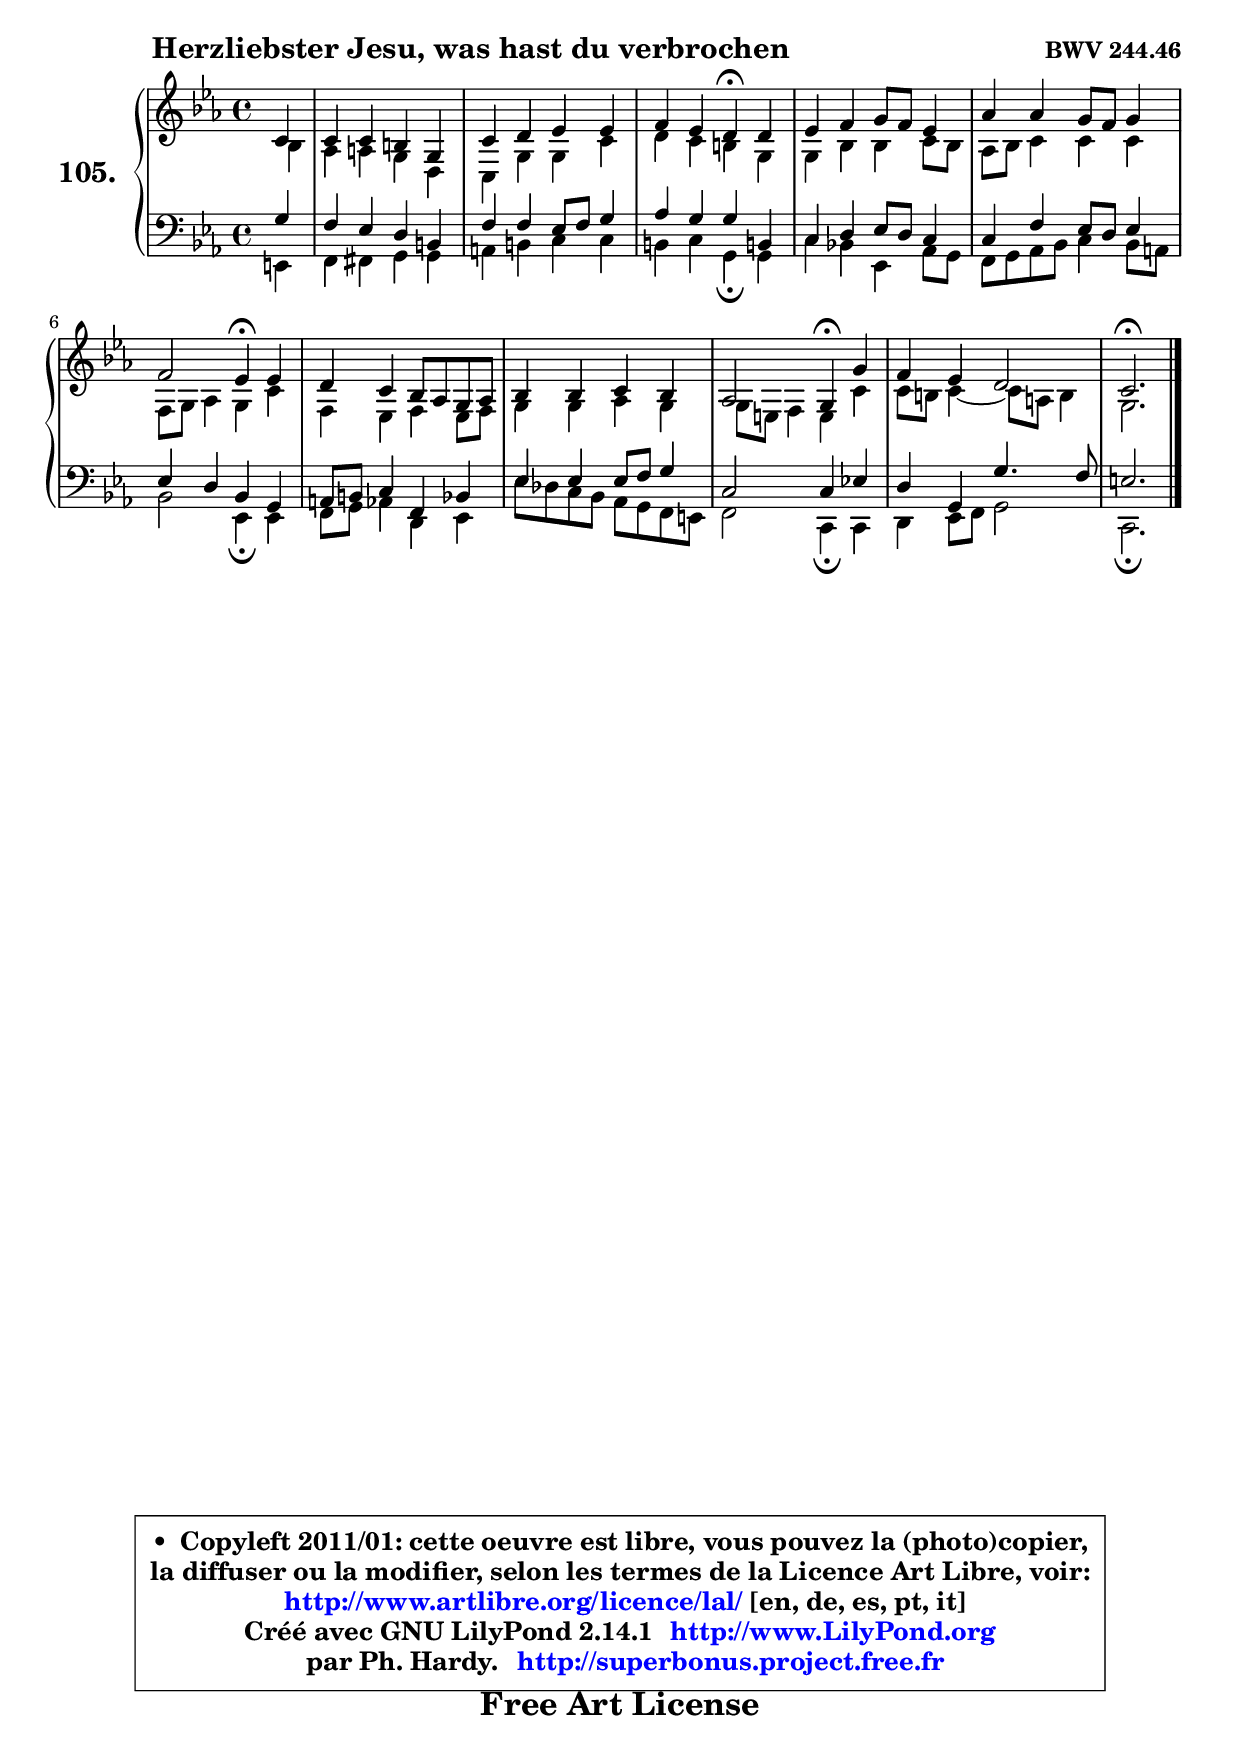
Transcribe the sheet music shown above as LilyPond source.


\version "2.14.1"

    \paper {
%	system-system-spacing #'padding = #0.1
%	score-system-spacing #'padding = #0.1
%	ragged-bottom = ##f
%	ragged-last-bottom = ##f
	}

    \header {
      opus = \markup { \bold "BWV 244.46" }
      piece = \markup { \hspace #9 \fontsize #2 \bold "Herzliebster Jesu, was hast du verbrochen" }
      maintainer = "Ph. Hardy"
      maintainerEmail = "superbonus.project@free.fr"
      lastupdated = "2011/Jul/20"
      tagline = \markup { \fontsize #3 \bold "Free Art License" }
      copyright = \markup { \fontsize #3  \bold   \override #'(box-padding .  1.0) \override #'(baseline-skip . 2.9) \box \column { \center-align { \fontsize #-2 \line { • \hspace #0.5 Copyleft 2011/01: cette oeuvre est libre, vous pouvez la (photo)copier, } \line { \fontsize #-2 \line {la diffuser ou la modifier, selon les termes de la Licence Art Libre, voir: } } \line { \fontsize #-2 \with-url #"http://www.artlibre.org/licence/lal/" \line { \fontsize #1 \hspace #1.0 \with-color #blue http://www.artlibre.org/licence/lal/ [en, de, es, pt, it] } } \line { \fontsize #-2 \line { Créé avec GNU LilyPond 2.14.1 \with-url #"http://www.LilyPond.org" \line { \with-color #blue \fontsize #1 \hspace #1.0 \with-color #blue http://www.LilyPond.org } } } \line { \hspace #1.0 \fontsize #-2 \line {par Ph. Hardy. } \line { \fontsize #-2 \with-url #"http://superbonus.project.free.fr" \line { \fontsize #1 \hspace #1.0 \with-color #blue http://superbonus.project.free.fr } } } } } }

	  }

  guidemidi = {
        r4 |
        R1 |
        R1 |
        r2 \tempo 4 = 30 r4 \tempo 4 = 78 r4 |
        R1 |
        R1 |
        r2 \tempo 4 = 30 r4 \tempo 4 = 78 r4 |
        R1 |
        R1 |
        r2 \tempo 4 = 30 r4 \tempo 4 = 78 r4 |
        R1 |
        \tempo 4 = 40 r2. 
	}

  upper = {
\displayLilyMusic \transpose b c {
	\time 4/4
	\key b \minor
	\clef treble
	\partial 4
	\voiceOne
	<< { 
	% SOPRANO
	\set Voice.midiInstrument = "acoustic grand"
	\relative c'' {
        b4 |
        b4 b ais fis |
        b4 cis d d |
        e4 d cis\fermata cis |
        d4 e fis8 e d4 |
        g4 g fis8 e fis4 |
        e2 d4\fermata d |
        cis4 b a8 g fis g |
        a4 a b a |
        g2 fis4\fermata fis' |
        e4 d cis2 |
        b2.\fermata
        \bar "|."
	} % fin de relative
	}

	\context Voice="1" { \voiceTwo 
	% ALTO
	\set Voice.midiInstrument = "acoustic grand"
	\relative c'' {
        a4 |
        g4 gis fis cis |
        b4 fis' fis b |
        cis4 b ais fis |
        fis4 a a b8 a |
        g8 a b4 b b |
        e,8 fis g4 fis b |
        e,4 d e d8 e |
        fis4 fis g fis |
        fis8 dis e4 dis b' |
        b8 ais b4 ~ b8 gis ais4 |
        fis2.
        \bar "|."
	} % fin de relative
	\oneVoice
	} >>
}
	}

    lower = {
\transpose b c {
	\time 4/4
	\key b \minor
	\clef bass
	\partial 4
	\voiceOne
	<< { 
	% TENOR
	\set Voice.midiInstrument = "acoustic grand"
	\relative c' {
        fis4 |
        e4 d cis ais |
        e'4 e d8 e fis4 |
        g4 fis fis ais,! |
        b4 cis d8 cis b4 |
        b4 e d8 cis d4 |
        d4 cis a fis |
        gis8 ais b4 e, a |
        d4 d d8 e fis4
        b,2 b4 d! |
        cis4 fis, fis'4. e8 |
        dis2.
        \bar "|."
	} % fin de relative
	}
	\context Voice="1" { \voiceTwo 
	% BASS
	\set Voice.midiInstrument = "acoustic grand"
	\relative c {
        dis4 |
        e4 eis fis fis |
        gis4 ais b b |
        ais4 b fis\fermata fis |
        b4 a! d, g8 fis |
        e8 fis g a b4 a8 gis |
        a2 d,4\fermata d |
        e8 fis g4 cis, d |
        d'8 c b a g fis e dis |
        e2 b4\fermata b |
        cis4 d8 e fis2 |
        b,2.\fermata
        \bar "|."
	} % fin de relative
	\oneVoice
	} >>
}
	}


    \score { 

	\new PianoStaff <<
	\set PianoStaff.instrumentName = \markup { \bold \huge "105." }
	\new Staff = "upper" \upper
	\new Staff = "lower" \lower
	>>

    \layout {
%	ragged-last = ##f
	   }

         } % fin de score

  \score {
    \unfoldRepeats { << \guidemidi \upper \lower >> }
    \midi {
    \context {
     \Staff
      \remove "Staff_performer"
               }

     \context {
      \Voice
       \consists "Staff_performer"
                }

     \context { 
      \Score
      tempoWholesPerMinute = #(ly:make-moment 78 4)
		}
	    }
	}


